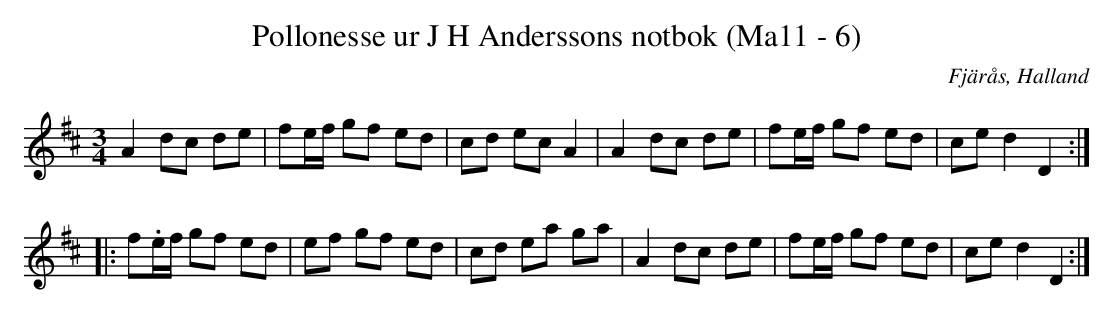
X:1
T:Pollonesse ur J H Anderssons notbok (Ma11 - 6)
O:Fjärås, Halland
M:3/4
L:1/8
K:D
A2 dc de|fe/f/ gf ed|cd ec A2|A2 dc de|fe/f/ gf ed|ce d2 D2:|
|:f.e/f/ gf ed|ef gf ed|cd ea ga|A2 dc de|fe/f/ gf ed|ce d2 D2:|
